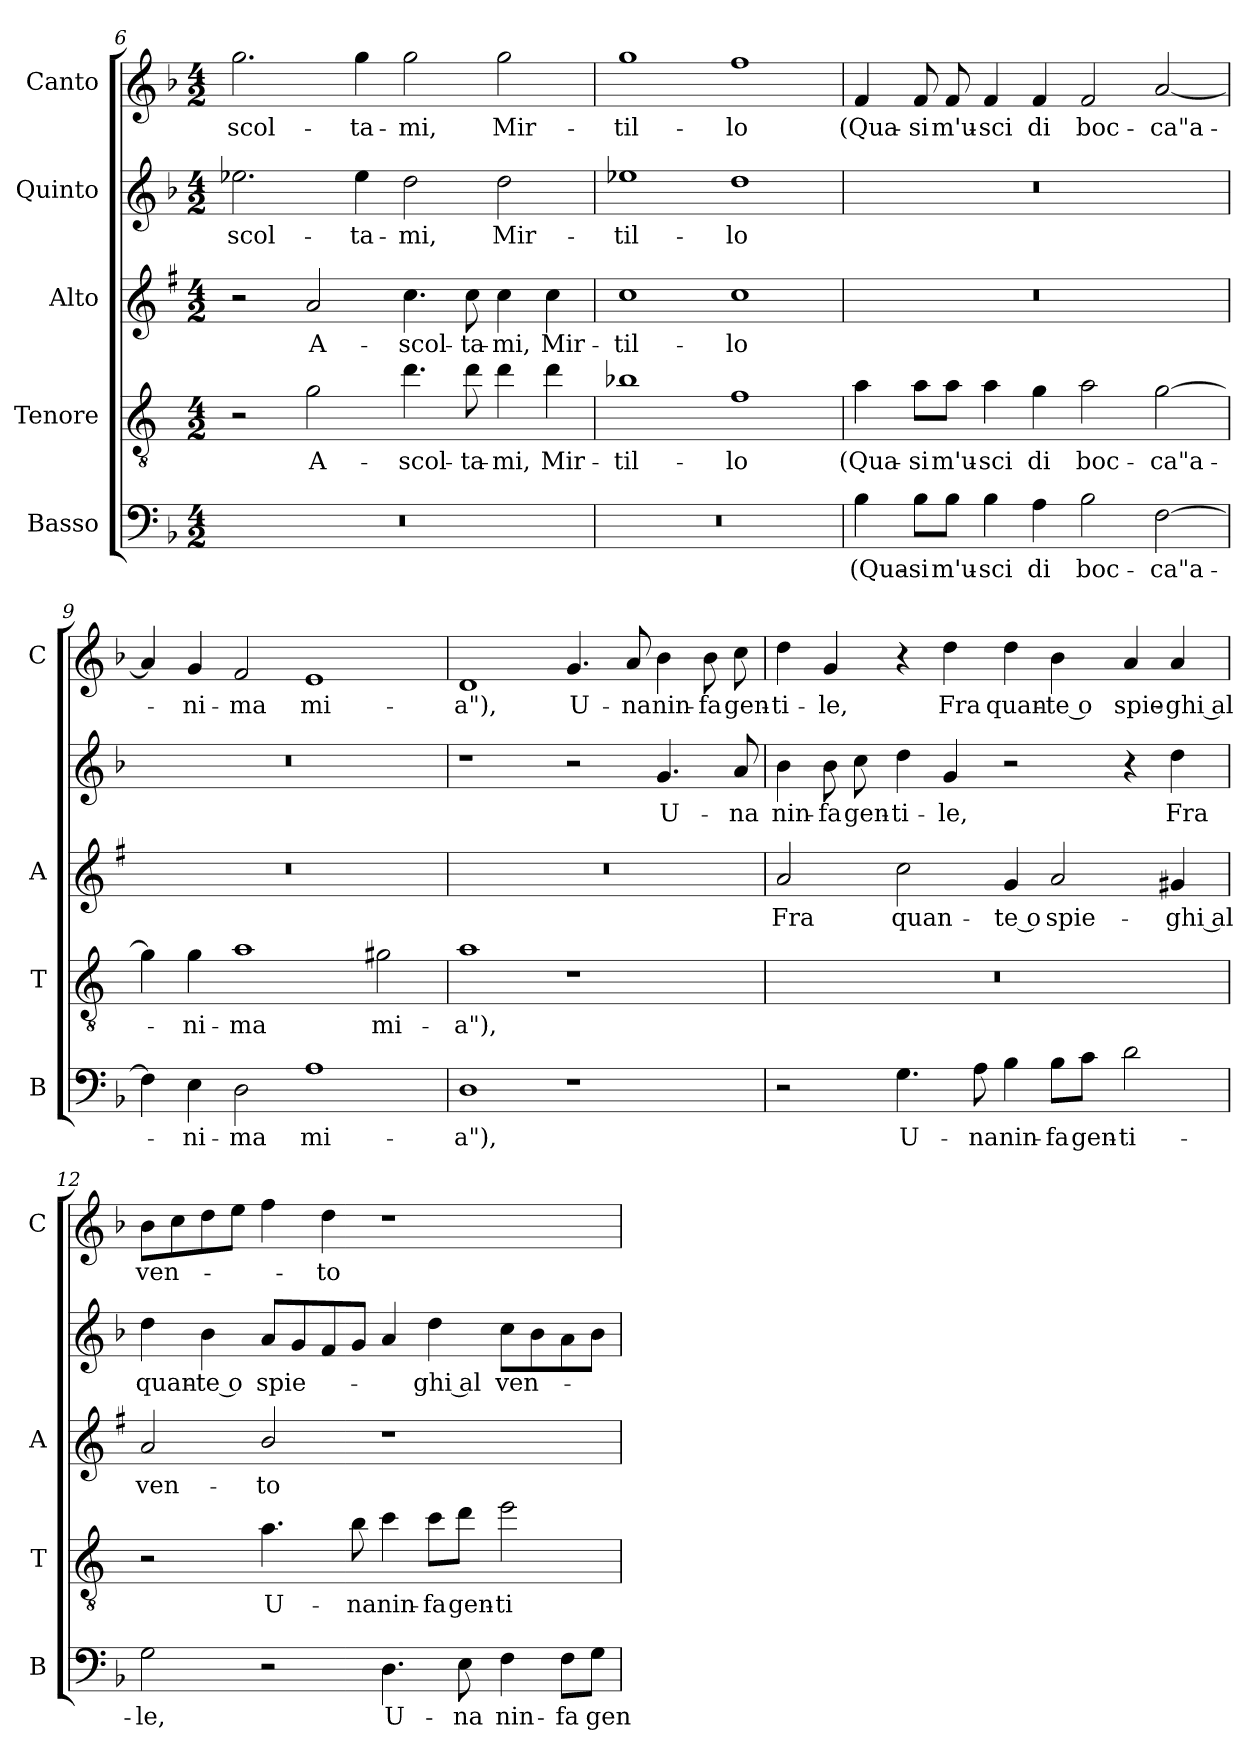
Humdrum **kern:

**kern	**text	**kern	**text	**kern	**text	**kern	**text	**kern	**text
*part5	*part5	*part4	*part4	*part3	*part3	*part2	*part2	*part1	*part1
*staff5	*staff5	*staff4	*staff4	*staff3	*staff3	*staff2	*staff2	*staff1	*staff1
*I"Basso	*	*I"Tenore	*	*I"Alto	*	*I"Quinto	*	*I"Canto	*
*I'B	*	*I'T	*	*I'A	*	*	*	*I'C	*
!!LO:PB:g=z
*clefF4	*	*clefGv2	*	*clefG2	*	*clefG2	*	*clefG2	*
*	*	*ITrd4c7	*	*ITrd1c2	*	*	*	*	*
*k[b-]	*	*k[b-]	*	*k[b-]	*	*k[b-]	*	*k[b-]	*
*F:	*	*F:	*	*F:	*	*F:	*	*F:	*
*M4/2	*	*M4/2	*	*M4/2	*	*M4/2	*	*M4/2	*
=6	=6	=6	=6	=6	=6	=6	=6	=6	=6
!	!	!	!	!	!	!	!LO:LY:b	!	!LO:LY:b
0r	.	2r	.	2r	.	2.ee-X\	-scol-	2.gg\	-scol-
!	!	!	!LO:LY:b	!	!LO:LY:b	!	!	!	!
.	.	2c\	A-	2g/	A-	.	.	.	.
!	!	!	!	!	!	!	!LO:LY:b	!	!LO:LY:b
.	.	.	.	.	.	4ee-\	-ta-	4gg\	-ta-
!	!	!	!LO:LY:b	!	!LO:LY:b	!	!LO:LY:b	!	!LO:LY:b
.	.	4.g\	-scol-	4.b-\	-scol-	2dd\	-mi,	2gg\	-mi,
!	!	!	!LO:LY:b	!	!LO:LY:b	!	!	!	!
.	.	8g\	-ta-	8b-\	-ta-	.	.	.	.
!	!	!	!LO:LY:b	!	!LO:LY:b	!	!LO:LY:b	!	!LO:LY:b
.	.	4g\	-mi,	4b-\	-mi,	2dd\	Mir-	2gg\	Mir-
!	!	!	!LO:LY:b	!	!LO:LY:b	!	!	!	!
.	.	4g\	Mir-	4b-\	Mir-	.	.	.	.
=7	=7	=7	=7	=7	=7	=7	=7	=7	=7
!	!	!	!LO:LY:b	!	!LO:LY:b	!	!LO:LY:b	!	!LO:LY:b
0r	.	1e-X	-til-	1b-	-til-	1ee-X	-til-	1gg	-til-
!	!	!	!LO:LY:b	!	!LO:LY:b	!	!LO:LY:b	!	!LO:LY:b
.	.	1B-	-lo	1b-	-lo	1dd	-lo	1ff	-lo
=8	=8	=8	=8	=8	=8	=8	=8	=8	=8
!	!LO:LY:b	!	!LO:LY:b	!	!	!	!	!	!LO:LY:b
4B-\	(Qua-	4d\	(Qua-	0r	.	0r	.	4f/	(Qua-
!	!LO:LY:b	!	!LO:LY:b	!	!	!	!	!	!LO:LY:b
8B-\L	-si	8d\L	-si	.	.	.	.	8f/	-si
!	!LO:LY:b	!	!LO:LY:b	!	!	!	!	!	!LO:LY:b
8B-\J	m'u-	8d\J	m'u-	.	.	.	.	8f/	m'u-
!	!LO:LY:b	!	!LO:LY:b	!	!	!	!	!	!LO:LY:b
4B-\	-sci	4d\	-sci	.	.	.	.	4f/	-sci
!	!LO:LY:b	!	!LO:LY:b	!	!	!	!	!	!LO:LY:b
4A\	di	4c\	di	.	.	.	.	4f/	di
!	!LO:LY:b	!	!LO:LY:b	!	!	!	!	!	!LO:LY:b
2B-\	boc-	2d\	boc-	.	.	.	.	2f/	boc-
!	!LO:LY:b	!	!LO:LY:b	!	!	!	!	!	!LO:LY:b
[2F\	-ca"a-	[2c\	-ca"a-	.	.	.	.	[2a/	-ca"a-
=9	=9	=9	=9	=9	=9	=9	=9	=9	=9
4F\]	.	4c\]	.	0r	.	0r	.	4a/]	.
!	!LO:LY:b	!	!LO:LY:b	!	!	!	!	!	!LO:LY:b
4E\	-ni-	4c\	-ni-	.	.	.	.	4g/	-ni-
!	!LO:LY:b	!	!LO:LY:b	!	!	!	!	!	!LO:LY:b
2D\	-ma	1d	-ma	.	.	.	.	2f/	-ma
!	!LO:LY:b	!	!	!	!	!	!	!	!LO:LY:b
1A	mi-	.	.	.	.	.	.	1e	mi-
!	!	!	!LO:LY:b	!	!	!	!	!	!
.	.	2c#X\	mi-	.	.	.	.	.	.
!!LO:LB:g=z
=10	=10	=10	=10	=10	=10	=10	=10	=10	=10
!	!LO:LY:b	!	!LO:LY:b	!	!	!	!	!	!LO:LY:b
1D	-a"),	1d	-a"),	0r	.	1r	.	1d	-a"),
!	!	!	!	!	!	!	!	!	!LO:LY:b
1r	.	1r	.	.	.	2r	.	4.g/	U-
!	!	!	!	!	!	!	!	!	!LO:LY:b
.	.	.	.	.	.	.	.	8a/	-na
!	!	!	!	!	!	!	!LO:LY:b	!	!LO:LY:b
.	.	.	.	.	.	4.g/	U-	4b-\	nin-
!	!	!	!	!	!	!	!	!	!LO:LY:b
.	.	.	.	.	.	.	.	8b-\	-fa
!	!	!	!	!	!	!	!LO:LY:b	!	!LO:LY:b
.	.	.	.	.	.	8a/	-na	8cc\	gen-
=11	=11	=11	=11	=11	=11	=11	=11	=11	=11
!	!	!	!	!	!LO:LY:b	!	!LO:LY:b	!	!LO:LY:b
2r	.	0r	.	2g/	Fra	4b-\	nin-	4dd\	-ti-
!	!	!	!	!	!	!	!LO:LY:b	!	!LO:LY:b
.	.	.	.	.	.	8b-\	-fa	4g/	-le,
!	!	!	!	!	!	!	!LO:LY:b	!	!
.	.	.	.	.	.	8cc\	gen-	.	.
!	!LO:LY:b	!	!	!	!LO:LY:b	!	!LO:LY:b	!	!
4.G\	U-	.	.	2b-\	quan-	4dd\	-ti-	4r	.
!	!	!	!	!	!	!	!LO:LY:b	!	!LO:LY:b
.	.	.	.	.	.	4g/	-le,	4dd\	Fra
!	!LO:LY:b	!	!	!	!	!	!	!	!
8A\	-na	.	.	.	.	.	.	.	.
!	!LO:LY:b	!	!	!	!LO:LY:b	!	!	!	!LO:LY:b
4B-\	nin-	.	.	4f/	-te o	2r	.	4dd\	quan-
!	!LO:LY:b	!	!	!	!LO:LY:b	!	!	!	!LO:LY:b
8B-\L	-fa	.	.	2g/	spie-	.	.	4b-\	-te o
!	!LO:LY:b	!	!	!	!	!	!	!	!
8c\J	gen-	.	.	.	.	.	.	.	.
!	!LO:LY:b	!	!	!	!	!	!	!	!LO:LY:b
2d\	-ti-	.	.	.	.	4r	.	4a/	spie-
!	!	!	!	!	!LO:LY:b	!	!LO:LY:b	!	!LO:LY:b
.	.	.	.	4f#X/	-ghi al	4dd\	Fra	4a/	-ghi al
!!LO:LB:g=z
=12	=12	=12	=12	=12	=12	=12	=12	=12	=12
!	!LO:LY:b	!	!	!	!LO:LY:b	!	!LO:LY:b	!	!LO:LY:b
2G\	-le,	2r	.	2g/	ven-	4dd\	quan-	8b-\L	ven-
.	.	.	.	.	.	.	.	8cc\	.
!	!	!	!	!	!	!	!LO:LY:b	!	!
.	.	.	.	.	.	4b-\	-te o	8dd\	.
.	.	.	.	.	.	.	.	8ee\J	.
!	!	!	!LO:LY:b	!	!LO:LY:b	!	!LO:LY:b	!	!
2r	.	4.d\	U-	2a/	-to	8a/L	spie-	4ff\	.
.	.	.	.	.	.	8g/	.	.	.
!	!	!	!	!	!	!	!	!	!LO:LY:b
.	.	.	.	.	.	8f/	.	4dd\	-to
!	!	!	!LO:LY:b	!	!	!	!	!	!
.	.	8e\	-na	.	.	8g/J	.	.	.
!	!LO:LY:b	!	!LO:LY:b	!	!	!	!	!	!
4.D\	U-	4f\	nin-	1r	.	4a/	.	1r	.
!	!	!	!LO:LY:b	!	!	!	!LO:LY:b	!	!
.	.	8f\L	-fa	.	.	4dd\	-ghi al	.	.
!	!LO:LY:b	!	!LO:LY:b	!	!	!	!	!	!
8E\	-na	8g\J	gen-	.	.	.	.	.	.
!	!LO:LY:b	!	!LO:LY:b	!	!	!	!LO:LY:b	!	!
4F\	nin-	2a\	-ti-	.	.	8cc\L	ven-	.	.
.	.	.	.	.	.	8b-\	.	.	.
!	!LO:LY:b	!	!	!	!	!	!	!	!
8F\L	-fa	.	.	.	.	8a\	.	.	.
!	!LO:LY:b	!	!	!	!	!	!	!	!
8G\J	gen-	.	.	.	.	8b-\J	.	.	.
=	=	=	=	=	=	=	=	=	=
*-	*-	*-	*-	*-	*-	*-	*-	*-	*-
